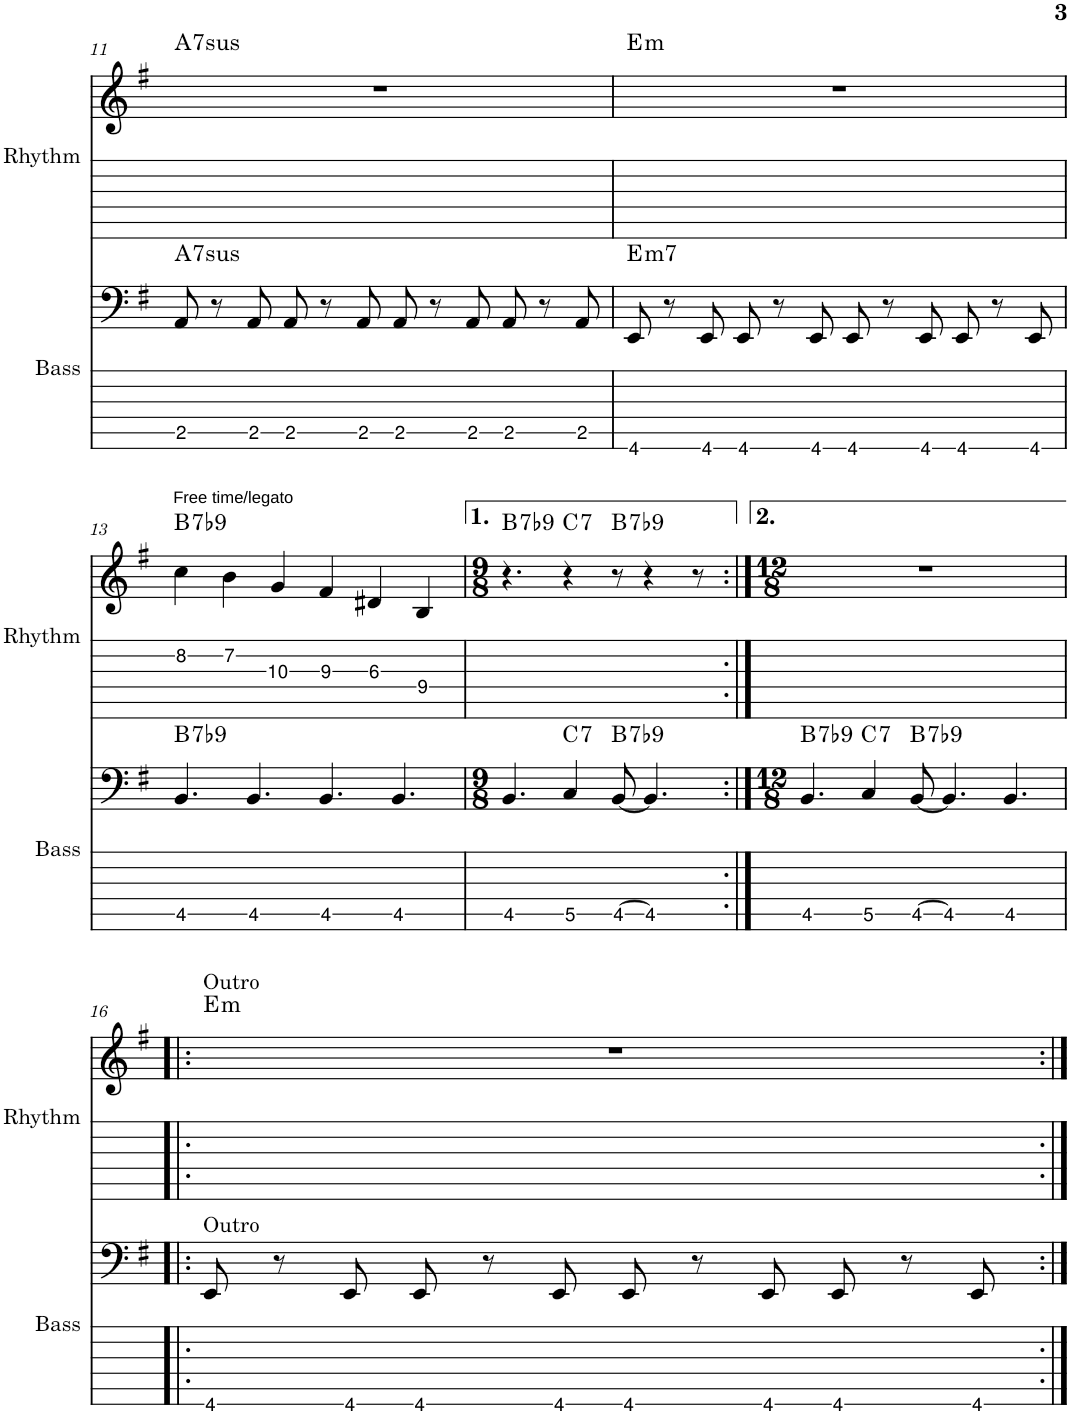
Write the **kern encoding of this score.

**kern	**kern	**harte	**kern	**kern	**harte
*part2	*part2	*part2	*part1	*part1	*part1
*staff4	*staff3	*	*staff2	*staff1	*
*I"Bass	*	*	*I"Rhythm	*	*
*I'Bass	*	*	*I'Rhythm	*	*
!!LO:PB:g=z
*clefF4	*clefF4	*	*	*clefG2	*
*k[f#]	*k[f#]	*	*k[f#]	*k[f#]	*
*M12/8	*M12/8	*	*M12/8	*M12/8	*
=11	=11	=11	=11	=11	=11
!	!	!LO:H:kt=7sus	!	!	!LO:H:kt=7sus
8AA	8AA/	A:sus4(7)	1.r	1.r	A:sus4(7)
8r	8r	.	.	.	.
8AA	8AA/	.	.	.	.
8AA	8AA/	.	.	.	.
8r	8r	.	.	.	.
8AA	8AA/	.	.	.	.
8AA	8AA/	.	.	.	.
8r	8r	.	.	.	.
8AA	8AA/	.	.	.	.
8AA	8AA/	.	.	.	.
8r	8r	.	.	.	.
8AA	8AA/	.	.	.	.
=12	=12	=12	=12	=12	=12
!	!	!LO:H:kt=m7	!	!	!LO:H:kt=m
8EE	8EE/	E:min7	1.r	1.r	E:min
8r	8r	.	.	.	.
8EE	8EE/	.	.	.	.
8EE	8EE/	.	.	.	.
8r	8r	.	.	.	.
8EE	8EE/	.	.	.	.
8EE	8EE/	.	.	.	.
8r	8r	.	.	.	.
8EE	8EE/	.	.	.	.
8EE	8EE/	.	.	.	.
8r	8r	.	.	.	.
8EE	8EE/	.	.	.	.
!!LO:LB:g=z
=13	=13	=13	=13	=13	=13
!	!	!LO:H:kt=7	!	!LO:TX:a:t=Free time/legato	!LO:H:kt=7
4.BB	4.BB/	B:7(b9)	4cc	4cc\	B:7(b9)
.	.	.	4b	4b\	.
4.BB	4.BB/	.	.	.	.
.	.	.	4g	4g/	.
4.BB	4.BB/	.	4f#	4f#/	.
.	.	.	4d#	4d#X/	.
4.BB	4.BB/	.	.	.	.
.	.	.	4B	4B/	.
=14	=14	=14	=14	=14	=14
*M9/8	*M9/8	*	*M9/8	*M9/8	*
!	!	!	!	!	!LO:H:kt=7
4.BB	4.BB/	.	4.r	4.r	B:7(b9)
!	!	!LO:H:kt=7	!	!	!LO:H:kt=7
4C	4C/	C:7	4r	4r	C:7
!	!	!LO:H:kt=7	!	!	!LO:H:kt=7
[8BB	[8BB/	B:7(b9)	8r	8r	B:7(b9)
4.BB]	4.BB/]	.	4r	4r	.
.	.	.	8r	8r	.
=15:|!	=15:|!	=15:|!	=15:|!	=15:|!	=15:|!
*M12/8	*M12/8	*	*M12/8	*M12/8	*
!	!	!LO:H:kt=7	!	!	!
4.BB	4.BB/	B:7(b9)	1.r	1.r	.
!	!	!LO:H:kt=7	!	!	!
4C	4C/	C:7	.	.	.
!	!	!LO:H:kt=7	!	!	!
[8BB	[8BB/	B:7(b9)	.	.	.
4.BB]	4.BB/]	.	.	.	.
4.BB	4.BB/	.	.	.	.
!!LO:LB:g=z
=16!|:	=16!|:	=16!|:	=16!|:	=16!|:	=16!|:
!	!	!	!	!LO:TX:a:t=Outro	!
!	!LO:TX:a:t=Outro	!	!	!	!LO:H:kt=m
8EE	8EE/	.	1.r	1.r	E:min
8r	8r	.	.	.	.
8EE	8EE/	.	.	.	.
8EE	8EE/	.	.	.	.
8r	8r	.	.	.	.
8EE	8EE/	.	.	.	.
8EE	8EE/	.	.	.	.
8r	8r	.	.	.	.
8EE	8EE/	.	.	.	.
8EE	8EE/	.	.	.	.
8r	8r	.	.	.	.
8EE	8EE/	.	.	.	.
=:|!	=:|!	=:|!	=:|!	=:|!	=:|!
*-	*-	*-	*-	*-	*-
